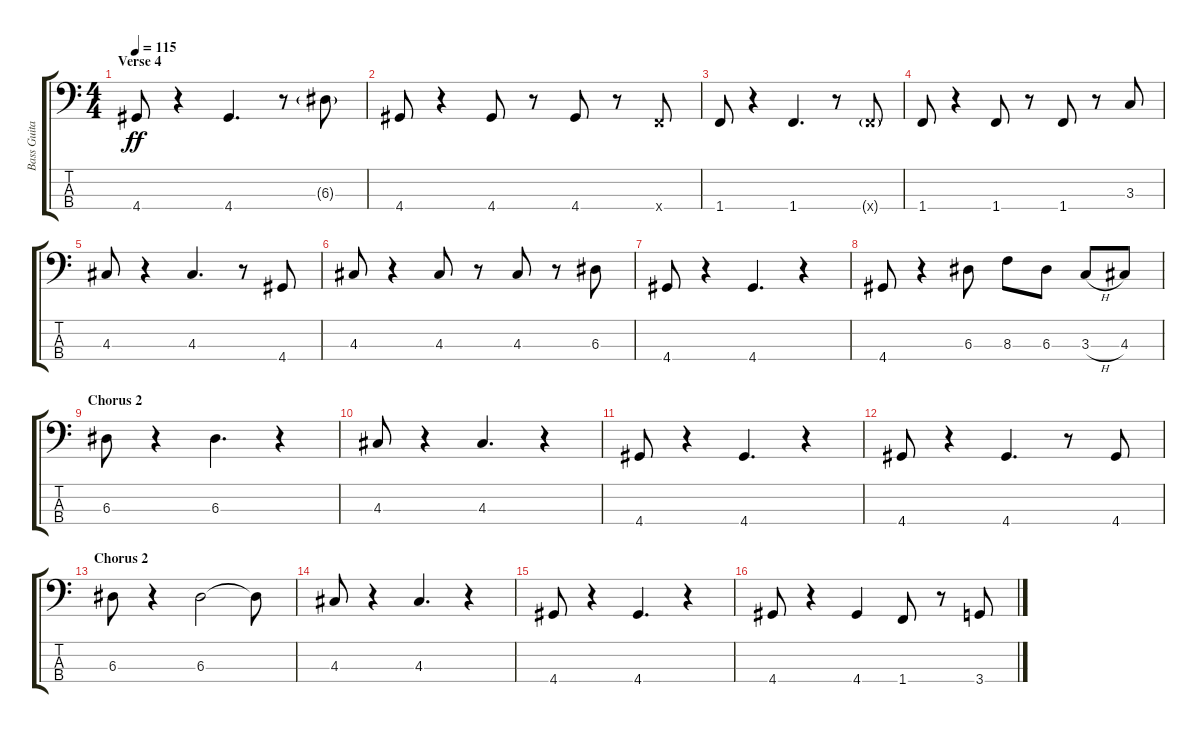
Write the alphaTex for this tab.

\track ("Bass Guitar" "Bass Guita") {instrument electricbasspick}
\staff {score tabs}
\tuning (G2 D2 A1 E1) {hide}
\ts (4 4)
\section ("" "Verse 4")
\tempo 115
\clef f4
\ks c
4.4.8{dy ff} r.4 4.4.4{d} r.8 6.3{g}.8 |
4.4.8 r.4 4.4.8 r.8 4.4.8 r.8 1.4{x}.8 |
1.4.8 r.4 1.4.4{d} r.8 1.4{g x}.8 |
1.4.8 r.4 1.4.8 r.8 1.4.8 r.8 3.3.8 |
4.3.8 r.4 4.3.4{d} r.8 4.4.8 |
4.3.8 r.4 4.3.8 r.8 4.3.8 r.8 6.3.8 |
4.4.8 r.4 4.4.4{d} r.4 |
4.4.8 r.4 6.3.8 8.3.8 6.3.8 3.3{h}.8 4.3.8 |
\section ("" "Chorus 2")
6.3.8 r.4 6.3.4{d} r.4 |
4.3.8 r.4 4.3.4{d} r.4 |
4.4.8 r.4 4.4.4{d} r.4 |
4.4.8 r.4 4.4.4{d} r.8 4.4.8 |
\section ("" "Chorus 2")
6.3.8 r.4 6.3.2 6.3{t}.8 |
4.3.8 r.4 4.3.4{d} r.4 |
4.4.8 r.4 4.4.4{d} r.4 |
4.4.8 r.4 4.4.4 1.4.8 r.8 3.4.8
